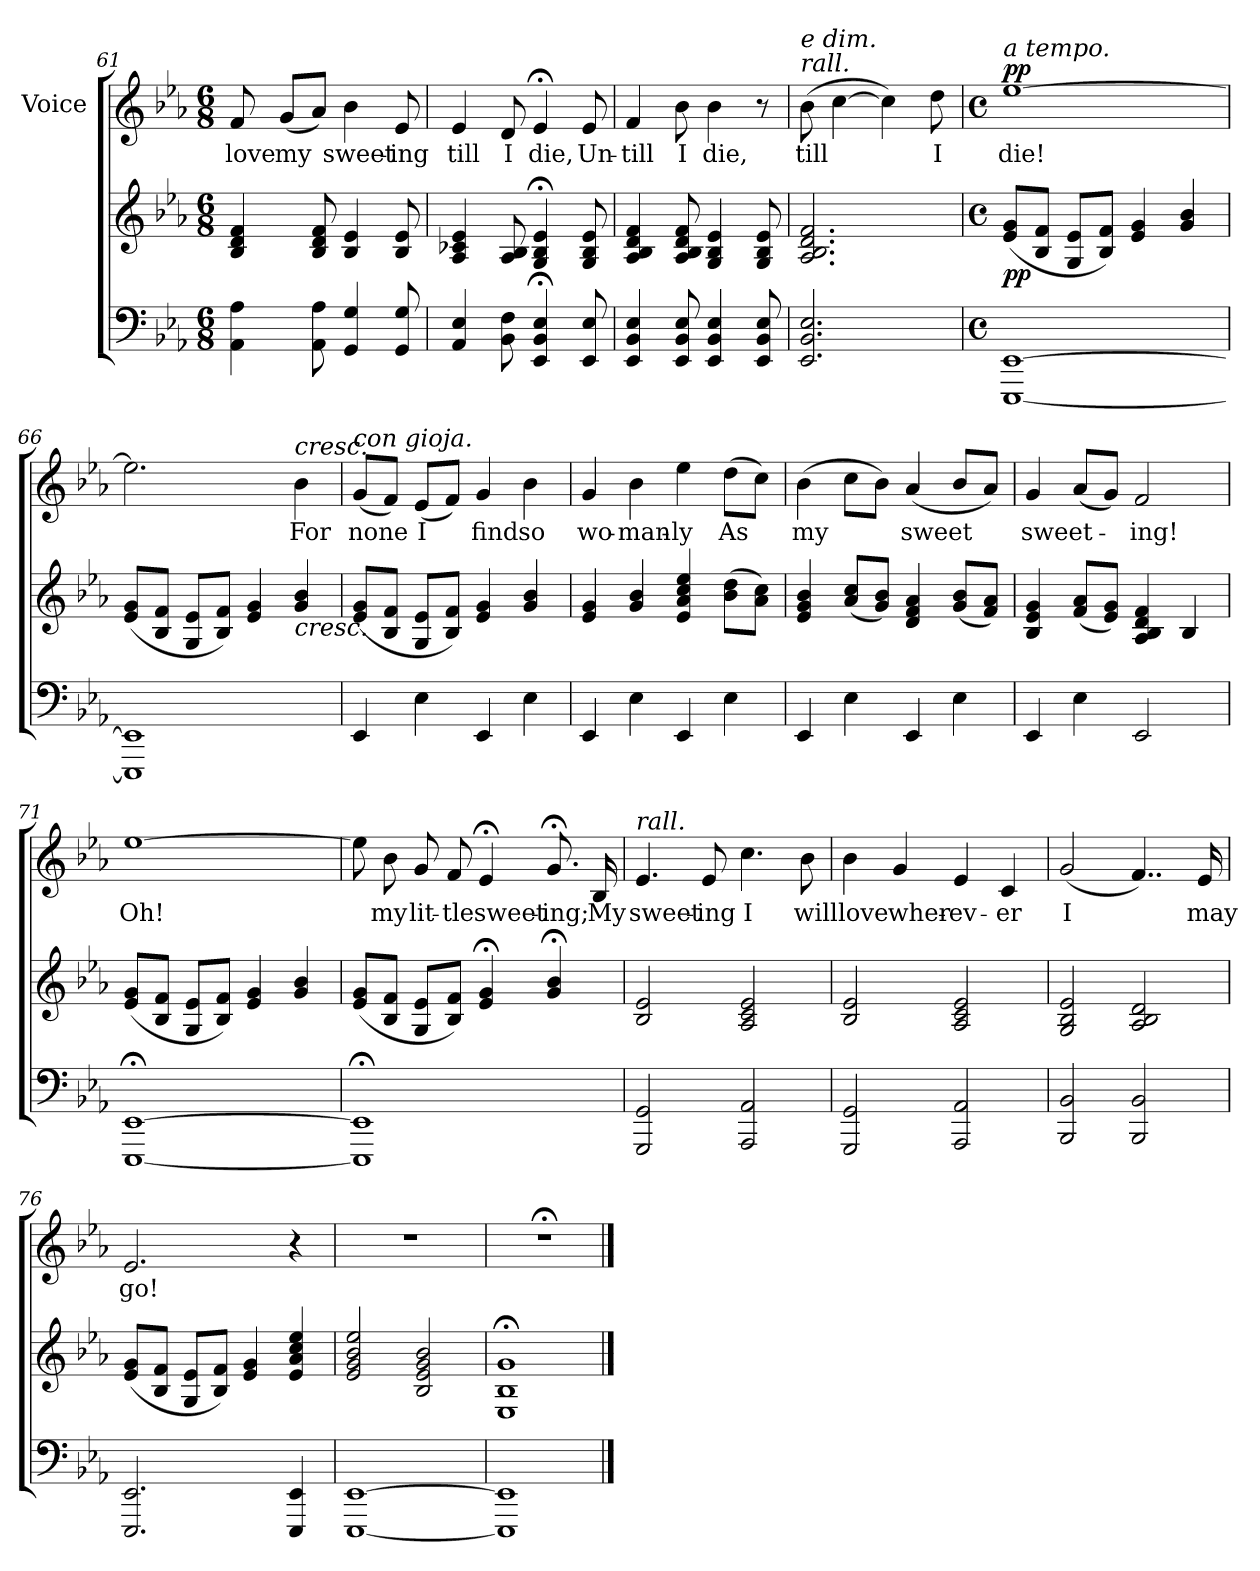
**kern	**kern	**dynam	**kern	**text	**dynam
*part2	*part2	*part2	*part1	*part1	*part1
*staff3	*staff2	*staff2/3	*staff1	*staff1	*staff1
*	*	*	*I"Voice	*	*
*clefF4	*clefG2	*	*clefG2	*	*
*k[b-e-a-]	*k[b-e-a-]	*	*k[b-e-a-]	*	*
*E-:	*E-:	*	*E-:	*	*
*M6/8	*M6/8	*	*M6/8	*	*
=61	=61	=61	=61	=61	=61
!	!	!	!	!LO:LY:b	!
4AA-\ 4A-\	4B-/ 4d/ 4f/	.	8f/	love	.
!	!	!	!	!LO:LY:b	!
.	.	.	(<8g/L	my	.
8AA-\ 8A-\	8B-/ 8d/ 8f/	.	8a-/J)	.	.
!	!	!	!	!LO:LY:b	!
4GG/ 4G/	4B-/ 4e-/	.	4b-\	sweet-	.
!	!	!	!	!LO:LY:b	!
8GG/ 8G/	8B-/ 8e-/	.	8e-/	-ing	.
=62	=62	=62	=62	=62	=62
!	!	!	!	!LO:LY:b	!
4AA-/ 4E-/	4A-/ 4c-X/ 4e-/	.	4e-/	till	.
!	!	!	!	!LO:LY:b	!
8BB-\ 8F\	8A-/ 8B-/	.	8d/	I	.
!	!	!	!	!LO:LY:b	!
4EE-/; 4BB-/; 4E-/;	4G/;< 4B-/;< 4e-/;<	.	4e-;</	die,	.
!	!	!	!	!LO:LY:b	!
8EE-/ 8E-/	8G/ 8B-/ 8e-/	.	8e-/	Un-	.
!!LO:LB:g=z
=63	=63	=63	=63	=63	=63
!	!	!	!	!LO:LY:b	!
4EE-/ 4BB-/ 4E-/	4A-/ 4B-/ 4d/ 4f/	.	4f/	-till	.
!	!	!	!	!LO:LY:b	!
8EE-/ 8BB-/ 8E-/	8A-/ 8B-/ 8d/ 8f/	.	8b-\	I	.
!	!	!	!	!LO:LY:b	!
4EE-/ 4BB-/ 4E-/	4G/ 4B-/ 4e-/	.	4b-\	die,	.
8EE-/ 8BB-/ 8E-/	8G/ 8B-/ 8e-/	.	8r	.	.
=64	=64	=64	=64	=64	=64
!	!	!	!LO:TX:a:i:t=rall.	!	!
!	!	!	!LO:TX:a:i:t=e dim.	!	!
!	!	!	!	!LO:LY:b	!
2.EE-/ 2.BB-/ 2.E-/	2.A-/ 2.B-/ 2.d/ 2.f/	.	(>8b-\	till	.
.	.	.	[4cc\	.	.
.	.	.	4cc\])	.	.
!	!	!	!	!LO:LY:b	!
.	.	.	8dd\	I	.
=65!	=65!	=65!	=65!	=65!	=65!
*M4/4	*M4/4	*	*M4/4	*	*
*met(c)	*met(c)	*	*met(c)	*	*
!	!	!	!LO:TX:a:i:t=a tempo.	!	!
!	!	!LO:DY:b	!	!LO:LY:b	!LO:DY:a
[1EEE- [1EE-	(<8e-/ 8g/L	pp	[1ee-	die!	pp
.	8B-/ 8f/J	.	.	.	.
.	8G/ 8e-/L	.	.	.	.
.	8B-/ 8f/J)	.	.	.	.
.	4e-/ 4g/	.	.	.	.
.	4g/ 4b-/	.	.	.	.
!!LO:LB:g=z
=66	=66	=66	=66	=66	=66
1EEE-] 1EE-]	(<8e-/ 8g/L	.	2.ee-\]	.	.
.	8B-/ 8f/J	.	.	.	.
.	8G/ 8e-/L	.	.	.	.
.	8B-/ 8f/J)	.	.	.	.
.	4e-/ 4g/	.	.	.	.
!	!	!	!LO:TX:a:i:t=cresc.	!	!
!	!LO:TX:b:i:t=cresc.	!	!	!	!
!	!	!	!	!LO:LY:b	!
.	4g/ 4b-/	.	4b-\	For	.
=67	=67	=67	=67	=67	=67
!	!	!	!LO:TX:a:i:t=con gioja.	!	!
!	!	!	!	!LO:LY:b	!
4EE-/	(<8e-/ 8g/L	.	(<8g/L	none	.
.	8B-/ 8f/J	.	8f/J)	.	.
!	!	!	!	!LO:LY:b	!
4E-\	8G/ 8e-/L	.	(<8e-/L	I	.
.	8B-/ 8f/J)	.	8f/J)	.	.
!	!	!	!	!LO:LY:b	!
4EE-/	4e-/ 4g/	.	4g/	find	.
!	!	!	!	!LO:LY:b	!
4E-\	4g/ 4b-/	.	4b-\	so	.
=68	=68	=68	=68	=68	=68
!	!	!	!	!LO:LY:b	!
4EE-/	4e-/ 4g/	.	4g/	wo-	.
!	!	!	!	!LO:LY:b	!
4E-\	4g/ 4b-/	.	4b-\	-man-	.
!	!	!	!	!LO:LY:b	!
4EE-/	4e-/ 4a-/ 4cc/ 4ee-/	.	4ee-\	-ly	.
!	!	!	!	!LO:LY:b	!
4E-\	(>8b-\ 8dd\L	.	(>8dd\L	As	.
.	8a-\ 8cc\J)	.	8cc\J)	.	.
!!LO:PB:g=z
=69	=69	=69	=69	=69	=69
!	!	!	!	!LO:LY:b	!
4EE-/	4e-/ 4g/ 4b-/	.	(>4b-\	my	.
4E-\	(<8a-/ 8cc/L	.	8cc\L	.	.
.	8g/ 8b-/J)	.	8b-\J)	.	.
!	!	!	!	!LO:LY:b	!
4EE-/	4d/ 4f/ 4a-/	.	(<4a-/	sweet	.
4E-\	(<8g/ 8b-/L	.	8b-/L	.	.
.	8f/ 8a-/J)	.	8a-/J)	.	.
=70	=70	=70	=70	=70	=70
!	!	!	!	!LO:LY:b	!
4EE-/	4B-/ 4e-/ 4g/	.	4g/	sweet-	.
4E-\	(<8f/ 8a-/L	.	(<8a-/L	.	.
.	8e-/ 8g/J)	.	8g/J)	.	.
!	!	!	!	!LO:LY:b	!
2EE-/	4A-/ 4B-/ 4d/ 4f/	.	2f/	-ing!	.
.	4B-/	.	.	.	.
=71	=71	=71	=71	=71	=71
!	!	!	!	!LO:LY:b	!
[1EEE-;< [1EE-;<	(<8e-/ 8g/L	.	[1ee-	Oh!	.
.	8B-/ 8f/J	.	.	.	.
.	8G/ 8e-/L	.	.	.	.
.	8B-/ 8f/J)	.	.	.	.
.	4e-/ 4g/	.	.	.	.
.	4g/ 4b-/	.	.	.	.
!!LO:LB:g=z
=72	=72	=72	=72	=72	=72
1EEE-];< 1EE-];<	(<8e-/ 8g/L	.	8ee-\]	.	.
!	!	!	!	!LO:LY:b	!
.	8B-/ 8f/J	.	8b-\	my	.
!	!	!	!	!LO:LY:b	!
.	8G/ 8e-/L	.	8g/	lit-	.
!	!	!	!	!LO:LY:b	!
.	8B-/ 8f/J)	.	8f/	-tle	.
!	!	!	!	!LO:LY:b	!
.	4e-/;< 4g/;<	.	4e-;</	sweet-	.
!	!	!	!	!LO:LY:b	!
.	4g/;< 4b-/;<	.	8.g;</	-ing;	.
!	!	!	!	!LO:LY:b	!
.	.	.	16B-/	My	.
=73	=73	=73	=73	=73	=73
!	!	!	!LO:TX:a:i:t=rall.	!	!
!	!	!	!	!LO:LY:b	!
2GGG/ 2GG/	2B-/ 2e-/	.	4.e-/	sweet-	.
!	!	!	!	!LO:LY:b	!
.	.	.	8e-/	-ing	.
!	!	!	!	!LO:LY:b	!
2AAA-/ 2AA-/	2A-/ 2c/ 2e-/	.	4.cc\	I	.
!	!	!	!	!LO:LY:b	!
.	.	.	8b-\	will	.
=74	=74	=74	=74	=74	=74
!	!	!	!	!LO:LY:b	!
2GGG/ 2GG/	2B-/ 2e-/	.	4b-\	love	.
!	!	!	!	!LO:LY:b	!
.	.	.	4g/	wher-	.
!	!	!	!	!LO:LY:b	!
2AAA-/ 2AA-/	2A-/ 2c/ 2e-/	.	4e-/	-ev-	.
!	!	!	!	!LO:LY:b	!
.	.	.	4c/	-er	.
!!LO:LB:g=z
=75	=75	=75	=75	=75	=75
!	!	!	!	!LO:LY:b	!
2BBB-/ 2BB-/	2G/ 2B-/ 2e-/	.	(<2g/	I	.
2BBB-/ 2BB-/	2A-/ 2B-/ 2d/	.	4..f/)	.	.
!	!	!	!	!LO:LY:b	!
.	.	.	16e-/	may	.
=76	=76	=76	=76	=76	=76
!	!	!	!	!LO:LY:b	!
2.EEE-/ 2.EE-/	(<8e-/ 8g/L	.	2.e-/	go!	.
.	8B-/ 8f/J	.	.	.	.
.	8G/ 8e-/L	.	.	.	.
.	8B-/ 8f/J)	.	.	.	.
.	4e-/ 4g/	.	.	.	.
4EEE-/ 4EE-/	4e-/ 4a-/ 4cc/ 4ee-/	.	4r	.	.
=77	=77	=77	=77	=77	=77
[1EEE- [1EE-	2e-/ 2g/ 2b-/ 2ee-/	.	1r	.	.
.	2B-/ 2e-/ 2g/ 2b-/	.	.	.	.
=78	=78	=78	=78	=78	=78
1EEE-] 1EE-]	1E-;< 1B-;< 1g;<	.	1r;<	.	.
==	==	==	==	==	==
*-	*-	*-	*-	*-	*-
